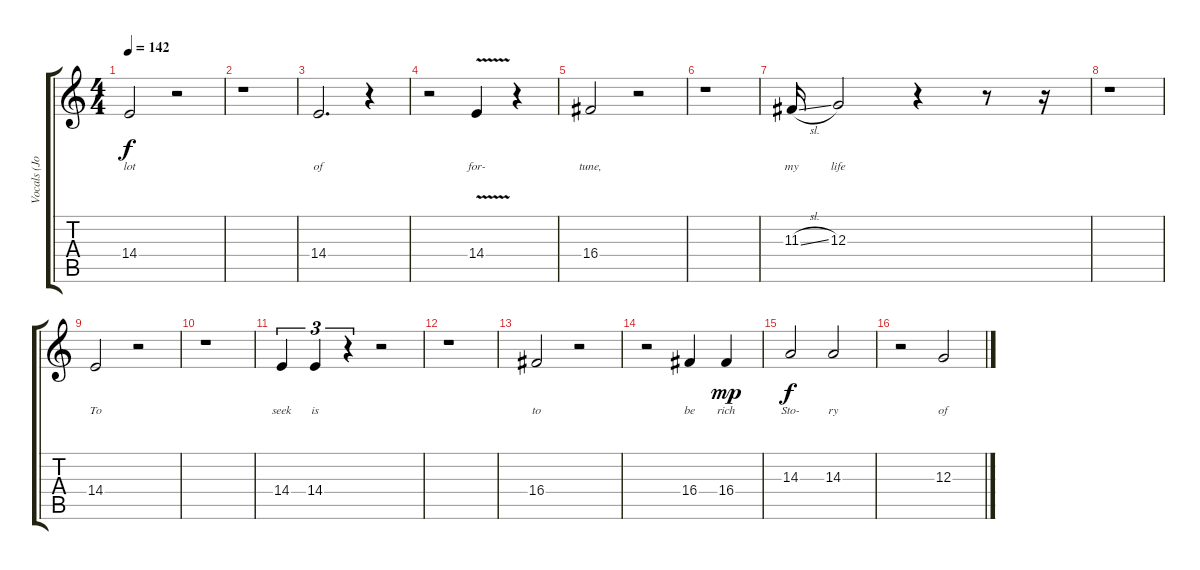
\track ("Vocals (Johanna Kurkela)" "Vocals (Jo") {instrument violin}
\staff {score tabs}
\tuning (E4 B3 G3 D3 A2 E2) {hide}
\ts (4 4)
\tempo 142
\clef g2
\ks c
14.4.2{lyrics (0 "lot") lyrics (1 "") lyrics (2 "") lyrics (3 "") lyrics (4 "") dy f} r.2 |
r.1 |
14.4.2{d lyrics (0 "of") lyrics (1 "") lyrics (2 "") lyrics (3 "") lyrics (4 "")} r.4 |
r.2 14.4{v}.4{lyrics (0 "for-") lyrics (1 "") lyrics (2 "") lyrics (3 "") lyrics (4 "")} r.4 |
16.4.2{lyrics (0 "tune,") lyrics (1 "") lyrics (2 "") lyrics (3 "") lyrics (4 "")} r.2 |
r.1 |
11.3{sl}.16{lyrics (0 "my") lyrics (1 "") lyrics (2 "") lyrics (3 "") lyrics (4 "")} 12.3.2{lyrics (0 "life") lyrics (1 "") lyrics (2 "") lyrics (3 "") lyrics (4 "")} r.4 r.8 r.16 |
r.1 |
14.4.2{lyrics (0 "To") lyrics (1 "") lyrics (2 "") lyrics (3 "") lyrics (4 "")} r.2 |
r.1 |
14.4.4{tu (3 2) lyrics (0 "seek") lyrics (1 "") lyrics (2 "") lyrics (3 "") lyrics (4 "")} 14.4.4{tu (3 2) lyrics (0 "is") lyrics (1 "") lyrics (2 "") lyrics (3 "") lyrics (4 "")} r.4{tu (3 2)} r.2 |
r.1 |
16.4.2{lyrics (0 "to") lyrics (1 "") lyrics (2 "") lyrics (3 "") lyrics (4 "")} r.2 |
r.2 16.4.4{lyrics (0 "be") lyrics (1 "") lyrics (2 "") lyrics (3 "") lyrics (4 "")} 16.4.4{lyrics (0 "rich") lyrics (1 "") lyrics (2 "") lyrics (3 "") lyrics (4 "") dy mp} |
14.3.2{lyrics (0 "Sto-") lyrics (1 "") lyrics (2 "") lyrics (3 "") lyrics (4 "") dy f} 14.3.2{lyrics (0 "ry") lyrics (1 "") lyrics (2 "") lyrics (3 "") lyrics (4 "")} |
r.2 12.3.2{lyrics (0 "of") lyrics (1 "") lyrics (2 "") lyrics (3 "") lyrics (4 "")}
